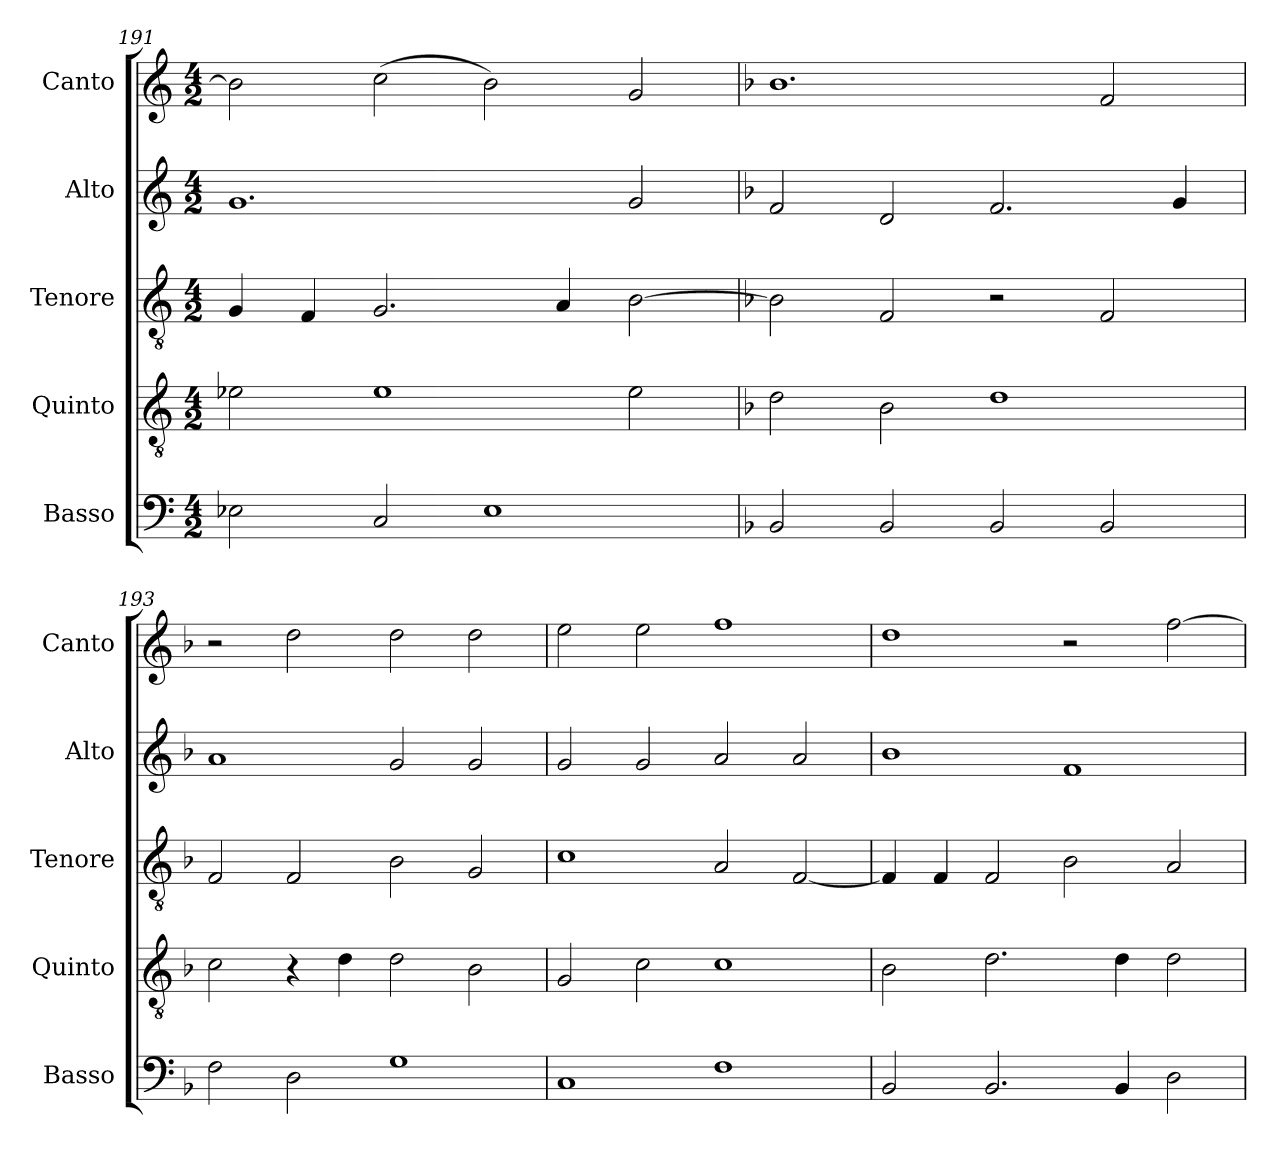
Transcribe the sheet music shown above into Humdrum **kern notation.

**kern	**kern	**kern	**kern	**kern
*part5	*part4	*part3	*part2	*part1
*staff5	*staff4	*staff3	*staff2	*staff1
*I"Basso	*I"Quinto	*I"Tenore	*I"Alto	*I"Canto
*I'Basso	*I'Quinto	*I'Tenore	*I'Alto	*I'Canto
*clefF4	*clefGv2	*clefGv2	*clefG2	*clefG2
*k[]	*k[]	*k[]	*k[]	*k[]
*C:	*C:	*C:	*C:	*C:
*M4/2	*M4/2	*M4/2	*M4/2	*M4/2
=191	=191	=191	=191	=191
2E-X\	2e-X\	4G/	1.g	2b\]
.	.	4F/	.	.
2C/	1e-	2.G/	.	(<2cc\
1E-	.	.	.	2b\)
.	.	4A/	.	.
.	2e-\	[<2B\	2g/	2g/
!!LO:LB:g=z
=192	=192	=192	=192	=192
*k[b-]	*k[b-]	*k[b-]	*k[b-]	*k[b-]
*F:	*F:	*F:	*F:	*F:
2BB-/	2d\	2B\]	2f/	1.b-
2BB-/	2B-\	2F/	2d/	.
2BB-/	1d	2r	2.f/	.
2BB-/	.	2F/	.	2f/
.	.	.	4g/	.
=193	=193	=193	=193	=193
2F\	2c\	2F/	1a	2r
2D\	4r	2F/	.	2dd\
.	4d\	.	.	.
1G	2d\	2B-\	2g/	2dd\
.	2B-\	2G/	2g/	2dd\
=194	=194	=194	=194	=194
1C	2G/	1c	2g/	2ee\
.	2c\	.	2g/	2ee\
1F	1c	2A/	2a/	1ff
.	.	[<2F/	2a/	.
=195	=195	=195	=195	=195
2BB-/	2B-\	4F/]	1b-	1dd
.	.	4F/	.	.
2.BB-/	2.d\	2F/	.	.
.	.	2B-\	1f	2r
4BB-/	4d\	.	.	.
2D\	2d\	2A/	.	[>2ff\
=	=	=	=	=
*-	*-	*-	*-	*-
